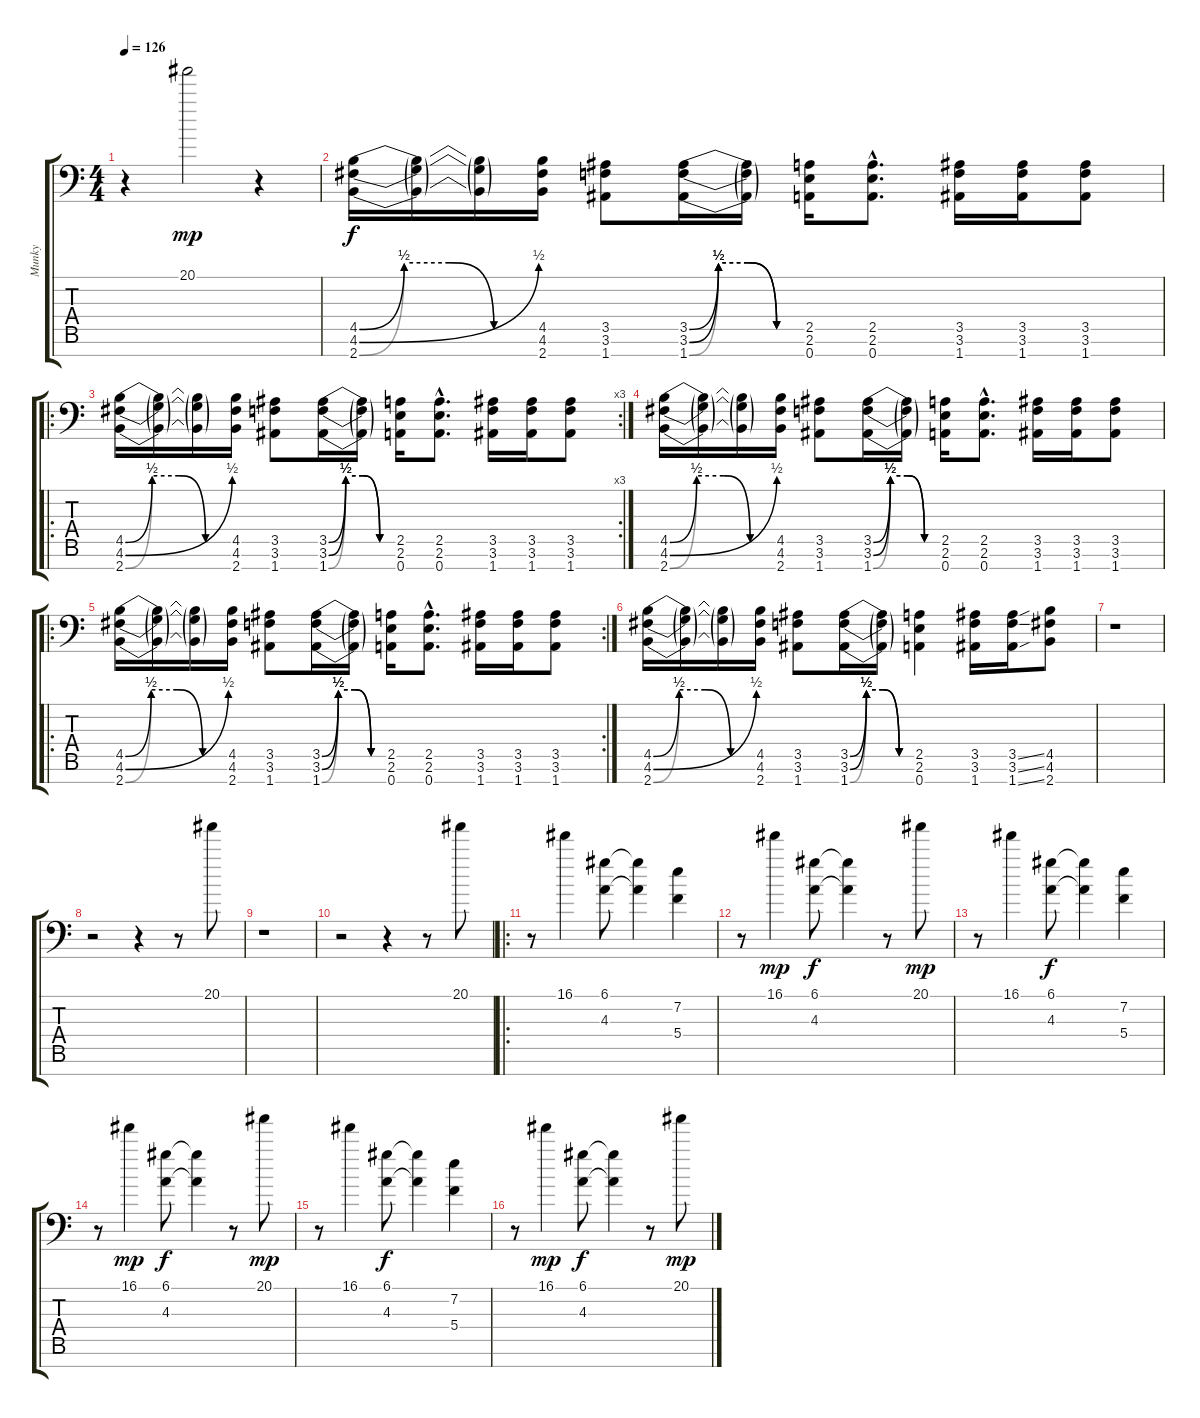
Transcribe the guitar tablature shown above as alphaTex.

\track ("Munky" "Munky") {instrument distortionguitar}
\staff {score tabs}
\tuning (D4 A3 F3 C3 G2 D2 A1) {hide}
\ts (4 4)
\tempo 126
\clef f4
\ks c
r.4{dy mp instrument distortionguitar} 20.1.2 r.4 |
(4.5{be (custom 0 0 15 2 30 2 45 0 60 0)} 4.6{be (bend 0 0 60 2)} 2.7{be (custom 0 0 15 2 30 2 45 0 60 0)}).16{dy f} (4.5{t} 4.6{t} 2.7{t}).16 (4.5{t} 4.6{t} 2.7{t}).16 (4.5 4.6 2.7).16 (3.5 3.6 1.7).8 (3.5{be (custom 0 0 15 2 30 2 45 0 60 0)} 3.6{be (custom 0 0 15 2 30 2 45 0 60 0)} 1.7{be (custom 0 0 15 2 30 2 45 0 60 0)}).16 (3.5{t} 3.6{t} 1.7{t}).16 (2.5 2.6 0.7).16 (2.5{hac} 2.6{hac} 0.7{hac}).8{d} (3.5 3.6 1.7).16 (3.5 3.6 1.7).16 (3.5 3.6 1.7).8 |
\ro
\rc 3
(4.5{be (custom 0 0 15 2 30 2 45 0 60 0)} 4.6{be (bend 0 0 60 2)} 2.7{be (custom 0 0 15 2 30 2 45 0 60 0)}).16 (4.5{t} 4.6{t} 2.7{t}).16 (4.5{t} 4.6{t} 2.7{t}).16 (4.5 4.6 2.7).16 (3.5 3.6 1.7).8 (3.5{be (custom 0 0 15 2 30 2 45 0 60 0)} 3.6{be (custom 0 0 15 2 30 2 45 0 60 0)} 1.7{be (custom 0 0 15 2 30 2 45 0 60 0)}).16 (3.5{t} 3.6{t} 1.7{t}).16 (2.5 2.6 0.7).16 (2.5{hac} 2.6{hac} 0.7{hac}).8{d} (3.5 3.6 1.7).16 (3.5 3.6 1.7).16 (3.5 3.6 1.7).8 |
(4.5{be (custom 0 0 15 2 30 2 45 0 60 0)} 4.6{be (bend 0 0 60 2)} 2.7{be (custom 0 0 15 2 30 2 45 0 60 0)}).16 (4.5{t} 4.6{t} 2.7{t}).16 (4.5{t} 4.6{t} 2.7{t}).16 (4.5 4.6 2.7).16 (3.5 3.6 1.7).8 (3.5{be (custom 0 0 15 2 30 2 45 0 60 0)} 3.6{be (custom 0 0 15 2 30 2 45 0 60 0)} 1.7{be (custom 0 0 15 2 30 2 45 0 60 0)}).16 (3.5{t} 3.6{t} 1.7{t}).16 (2.5 2.6 0.7).16 (2.5{hac} 2.6{hac} 0.7{hac}).8{d} (3.5 3.6 1.7).16 (3.5 3.6 1.7).16 (3.5 3.6 1.7).8 |
\ro
\rc 2
(4.5{be (custom 0 0 15 2 30 2 45 0 60 0)} 4.6{be (bend 0 0 60 2)} 2.7{be (custom 0 0 15 2 30 2 45 0 60 0)}).16 (4.5{t} 4.6{t} 2.7{t}).16 (4.5{t} 4.6{t} 2.7{t}).16 (4.5 4.6 2.7).16 (3.5 3.6 1.7).8 (3.5{be (custom 0 0 15 2 30 2 45 0 60 0)} 3.6{be (custom 0 0 15 2 30 2 45 0 60 0)} 1.7{be (custom 0 0 15 2 30 2 45 0 60 0)}).16 (3.5{t} 3.6{t} 1.7{t}).16 (2.5 2.6 0.7).16 (2.5{hac} 2.6{hac} 0.7{hac}).8{d} (3.5 3.6 1.7).16 (3.5 3.6 1.7).16 (3.5 3.6 1.7).8 |
(4.5{be (custom 0 0 15 2 30 2 45 0 60 0)} 4.6{be (bend 0 0 60 2)} 2.7{be (custom 0 0 15 2 30 2 45 0 60 0)}).16 (4.5{t} 4.6{t} 2.7{t}).16 (4.5{t} 4.6{t} 2.7{t}).16 (4.5 4.6 2.7).16 (3.5 3.6 1.7).8 (3.5{be (custom 0 0 15 2 30 2 45 0 60 0)} 3.6{be (custom 0 0 15 2 30 2 45 0 60 0)} 1.7{be (custom 0 0 15 2 30 2 45 0 60 0)}).16 (3.5{t} 3.6{t} 1.7{t}).16 (2.5 2.6 0.7).4 (3.5 3.6 1.7).16 (3.5{ss} 3.6{ss} 1.7{ss}).16 (4.5 4.6 2.7).8 |
r.1 |
r.2 r.4 r.8 20.1.8 |
r.1 |
r.2 r.4 r.8 20.1.8 |
\ro
r.8 16.1.4 (6.1 4.3).8 (6.1{t} 4.3{t}).4 (7.2 5.4).4 |
r.8 16.1.4{dy mp} (6.1 4.3).8{dy f} (6.1{t} 4.3{t}).4 r.8 20.1.8{dy mp} |
r.8 16.1.4 (6.1 4.3).8{dy f} (6.1{t} 4.3{t}).4 (7.2 5.4).4 |
r.8 16.1.4{dy mp} (6.1 4.3).8{dy f} (6.1{t} 4.3{t}).4 r.8 20.1.8{dy mp} |
r.8 16.1.4 (6.1 4.3).8{dy f} (6.1{t} 4.3{t}).4 (7.2 5.4).4 |
r.8 16.1.4{dy mp} (6.1 4.3).8{dy f} (6.1{t} 4.3{t}).4 r.8 20.1.8{dy mp}
